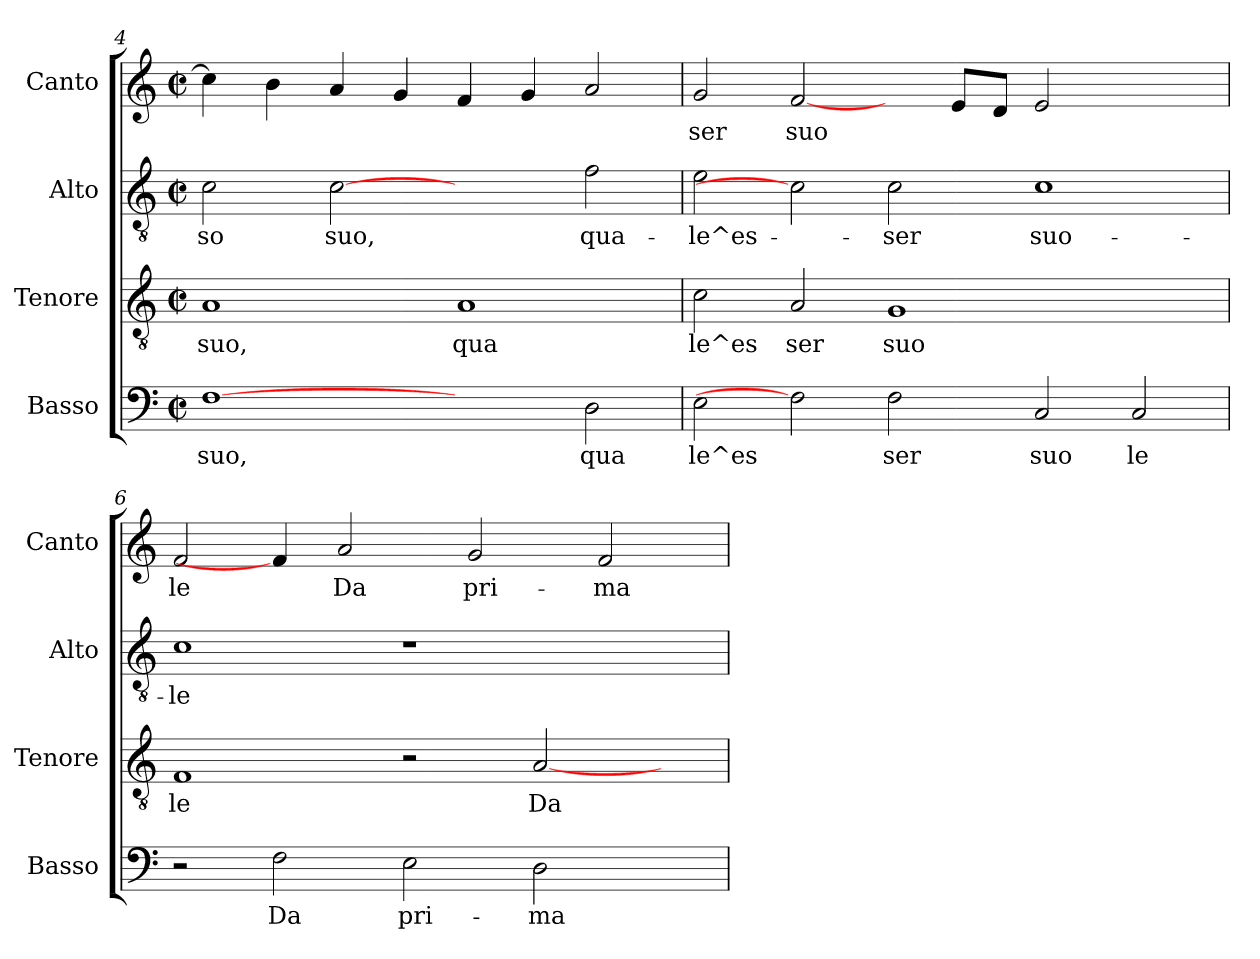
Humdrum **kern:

**kern	**text	**kern	**text	**kern	**text	**kern	**text
*part4	*part4	*part3	*part3	*part2	*part2	*part1	*part1
*staff4	*staff4	*staff3	*staff3	*staff2	*staff2	*staff1	*staff1
*I"Basso	*	*I"Tenore	*	*I"Alto	*	*I"Canto	*
*I'Basso	*	*I'Tenore	*	*I'Alto	*	*I'Canto	*
*clefF4	*	*clefGv2	*	*clefGv2	*	*clefG2	*
*k[]	*	*k[]	*	*k[]	*	*k[]	*
*C:	*	*C:	*	*C:	*	*C:	*
*M2/2	*	*M2/2	*	*M2/2	*	*M2/2	*
*met(c|)	*	*met(c|)	*	*met(c|)	*	*met(c|)	*
=4	=4	=4	=4	=4	=4	=4	=4
!	!LO:LY:b:cj	!	!LO:LY:b:cj	!	!LO:LY:b:cj	!	!LO:LY:b:cj
[1F	suo,	1A	suo,	2c\	-so	4cc\]	.
!	!	!	!	!	!	!	!LO:LY:b:cj
.	.	.	.	.	.	4b\	.
!	!	!	!	!	!LO:LY:b:cj	!	!LO:LY:b:cj
.	.	.	.	[2c	suo,	4a/	.
!	!	!	!	!	!	!	!LO:LY:b:cj
.	.	.	.	.	.	4g/	.
!	!	!	!LO:LY:b:cj	!	!	!	!LO:LY:b:cj
2ryy	.	1A	qua	2ryy	.	4f/	.
!	!	!	!	!	!	!	!LO:LY:b:cj
.	.	.	.	.	.	4g/	.
!	!LO:LY:b:cj	!	!	!	!LO:LY:b:cj	!	!LO:LY:b:cj
2D\	qua	.	.	2f\	qua-	2a/	.
=5	=5	=5	=5	=5	=5	=5	=5
!	!LO:LY:b:cj	!	!LO:LY:b:cj	!	!LO:LY:b:cj	!	!LO:LY:b:cj
2E\	le^es	2c\	le^es	2e\	-le^es-	2g>/	ser
!	!	!	!LO:LY:b:cj	!	!	!	!LO:LY:b:cj
2F]	.	2A/	ser	2c]	.	[2f/	suo
!	!LO:LY:b:cj	!	!LO:LY:b:cj	!	!LO:LY:b:cj	!	!
2F\	ser	1G	suo	2c\	-ser	4ryy	.
!	!	!	!	!	!	!	!LO:LY:b:cj
.	.	.	.	.	.	8e/L	.
!	!	!	!	!	!	!	!LO:LY:b:cj
.	.	.	.	.	.	8d/J	.
!	!LO:LY:b:cj	!	!	!	!LO:LY:b:cj	!	!LO:LY:b:cj
2C/	suo	.	.	1c	suo-	2e/	.
!	!LO:LY:b:cj	!	!	!	!	!	!
2C/	le	2ryy	.	.	.	2ryy	.
!!LO:LB:g=z
=6	=6	=6	=6	=6	=6	=6	=6
!	!	!	!LO:LY:b:cj	!	!LO:LY:b:cj	!	!LO:LY:b:cj
2r	.	1F	le	1c	-le	2f/	le
!	!LO:LY:b:cj	!	!	!	!	!	!
2F\	Da	.	.	.	.	4f/]	.
!	!	!	!	!	!	!	!LO:LY:b:cj
.	.	.	.	.	.	2a/	Da
!	!LO:LY:b:cj	!	!	!	!	!	!
2E\	pri-	2r	.	1r	.	.	.
!	!	!	!	!	!	!	!LO:LY:b:cj
.	.	.	.	.	.	2g/	pri-
!	!LO:LY:b:cj	!	!LO:LY:b:cj	!	!	!	!
2D\	-ma-	[<2A/	Da	.	.	.	.
!	!	!	!	!	!	!	!LO:LY:b:cj
.	.	.	.	.	.	2f/	-ma-
4ryy	.	4ryy	.	4ryy	.	.	.
=	=	=	=	=	=	=	=
*-	*-	*-	*-	*-	*-	*-	*-
